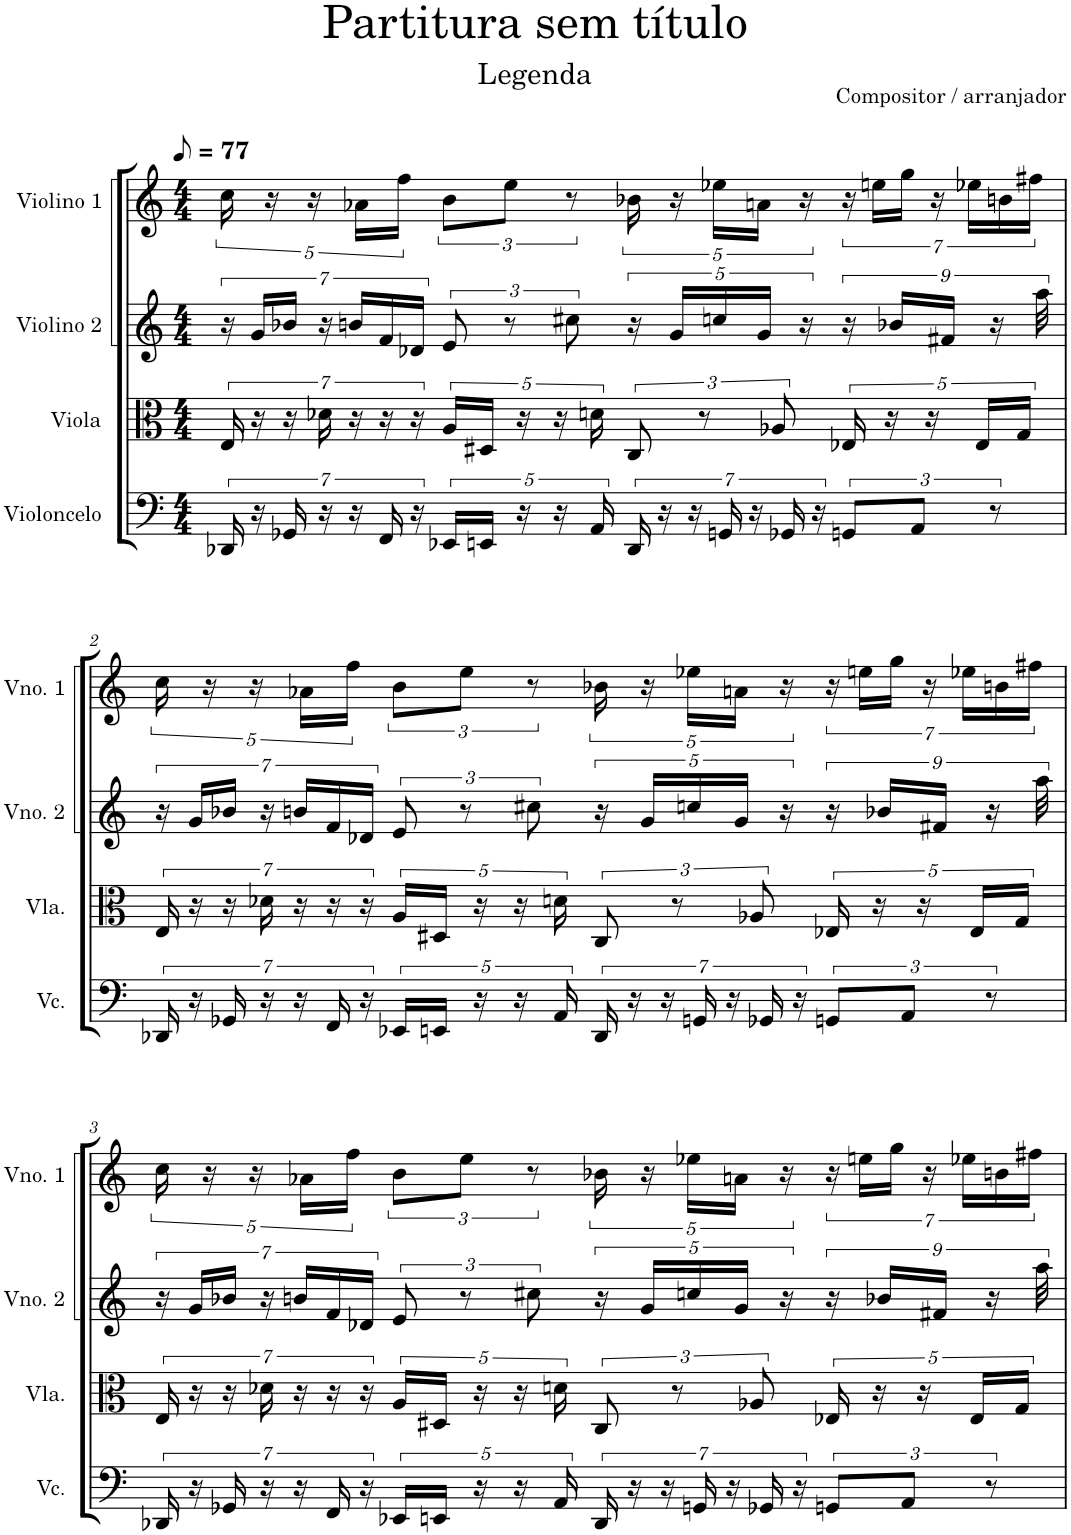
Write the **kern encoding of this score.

**kern	**kern	**kern	**kern
*part4	*part3	*part2	*part1
*staff4	*staff3	*staff2	*staff1
*I"Violoncelo	*I"Viola	*I"Violino 2	*I"Violino 1
*I'Vc.	*I'Vla.	*I'Vno. 2	*I'Vno. 1
*clefF4	*clefC3	*clefG2	*clefG2
*k[]	*k[]	*k[]	*k[]
*M4/4	*M4/4	*M4/4	*M4/4
*MM39	*MM39	*MM39	*MM39
=1	=1	=1	=1
28DD-X/	28E/	28r	20cc\
28r	28r	28g/LL	.
.	.	.	20r
28GG-X/	28r	28b-X/JJ	.
.	.	.	20r
28r	28d-X\	28r	.
28r	28r	28bn/LL	.
.	.	.	20a-X\LL
28FF/	28r	28f/	.
.	.	.	20ff\JJ
28r	28r	28d-X/JJ	.
20EE-X/LL	20A/LL	12e/	12b\L
20EEn/JJ	20D#X/JJ	.	.
.	.	12r	12ee\J
20r	20r	.	.
20r	20r	.	.
.	.	12cc#X\	12r
20AA/	20dn\	.	.
28DD-/	12C/	20r	20b-X\
28r	.	.	.
.	.	20g/LL	20r
28r	.	.	.
.	12r	.	.
.	.	20ccn/	20ee-X\LL
28GGn/	.	.	.
28r	.	.	.
.	.	20g/JJ	20an\JJ
.	12A-X/	.	.
28GG-X/	.	.	.
.	.	20r	20r
28r	.	.	.
12GGn/L	20E-X/	18r	28r
.	.	.	28een\LL
.	20r	.	.
.	.	18b-X/LL	.
.	.	.	28gg\JJ
12AA/J	.	.	.
.	20r	.	.
.	.	.	28r
.	.	18f#X/JJ	.
.	.	.	28ee-X\LL
.	20E-/LL	.	.
12r	.	18r	.
.	.	.	28bn\
.	20G/JJ	.	.
.	.	.	28ff#X\JJ
.	.	36aa\	.
!!LO:LB:g=z
=2	=2	=2	=2
28DD-X/	28E/	28r	20cc\
28r	28r	28g/LL	.
.	.	.	20r
28GG-X/	28r	28b-X/JJ	.
.	.	.	20r
28r	28d-X\	28r	.
28r	28r	28bn/LL	.
.	.	.	20a-X\LL
28FF/	28r	28f/	.
.	.	.	20ff\JJ
28r	28r	28d-X/JJ	.
20EE-X/LL	20A/LL	12e/	12b\L
20EEn/JJ	20D#X/JJ	.	.
.	.	12r	12ee\J
20r	20r	.	.
20r	20r	.	.
.	.	12cc#X\	12r
20AA/	20dn\	.	.
28DD-/	12C/	20r	20b-X\
28r	.	.	.
.	.	20g/LL	20r
28r	.	.	.
.	12r	.	.
.	.	20ccn/	20ee-X\LL
28GGn/	.	.	.
28r	.	.	.
.	.	20g/JJ	20an\JJ
.	12A-X/	.	.
28GG-X/	.	.	.
.	.	20r	20r
28r	.	.	.
12GGn/L	20E-X/	18r	28r
.	.	.	28een\LL
.	20r	.	.
.	.	18b-X/LL	.
.	.	.	28gg\JJ
12AA/J	.	.	.
.	20r	.	.
.	.	.	28r
.	.	18f#X/JJ	.
.	.	.	28ee-X\LL
.	20E-/LL	.	.
12r	.	18r	.
.	.	.	28bn\
.	20G/JJ	.	.
.	.	.	28ff#X\JJ
.	.	36aa\	.
!!LO:LB:g=z
=3	=3	=3	=3
28DD-X/	28E/	28r	20cc\
28r	28r	28g/LL	.
.	.	.	20r
28GG-X/	28r	28b-X/JJ	.
.	.	.	20r
28r	28d-X\	28r	.
28r	28r	28bn/LL	.
.	.	.	20a-X\LL
28FF/	28r	28f/	.
.	.	.	20ff\JJ
28r	28r	28d-X/JJ	.
20EE-X/LL	20A/LL	12e/	12b\L
20EEn/JJ	20D#X/JJ	.	.
.	.	12r	12ee\J
20r	20r	.	.
20r	20r	.	.
.	.	12cc#X\	12r
20AA/	20dn\	.	.
28DD-/	12C/	20r	20b-X\
28r	.	.	.
.	.	20g/LL	20r
28r	.	.	.
.	12r	.	.
.	.	20ccn/	20ee-X\LL
28GGn/	.	.	.
28r	.	.	.
.	.	20g/JJ	20an\JJ
.	12A-X/	.	.
28GG-X/	.	.	.
.	.	20r	20r
28r	.	.	.
12GGn/L	20E-X/	18r	28r
.	.	.	28een\LL
.	20r	.	.
.	.	18b-X/LL	.
.	.	.	28gg\JJ
12AA/J	.	.	.
.	20r	.	.
.	.	.	28r
.	.	18f#X/JJ	.
.	.	.	28ee-X\LL
.	20E-/LL	.	.
12r	.	18r	.
.	.	.	28bn\
.	20G/JJ	.	.
.	.	.	28ff#X\JJ
.	.	36aa\	.
=	=	=	=
*-	*-	*-	*-
